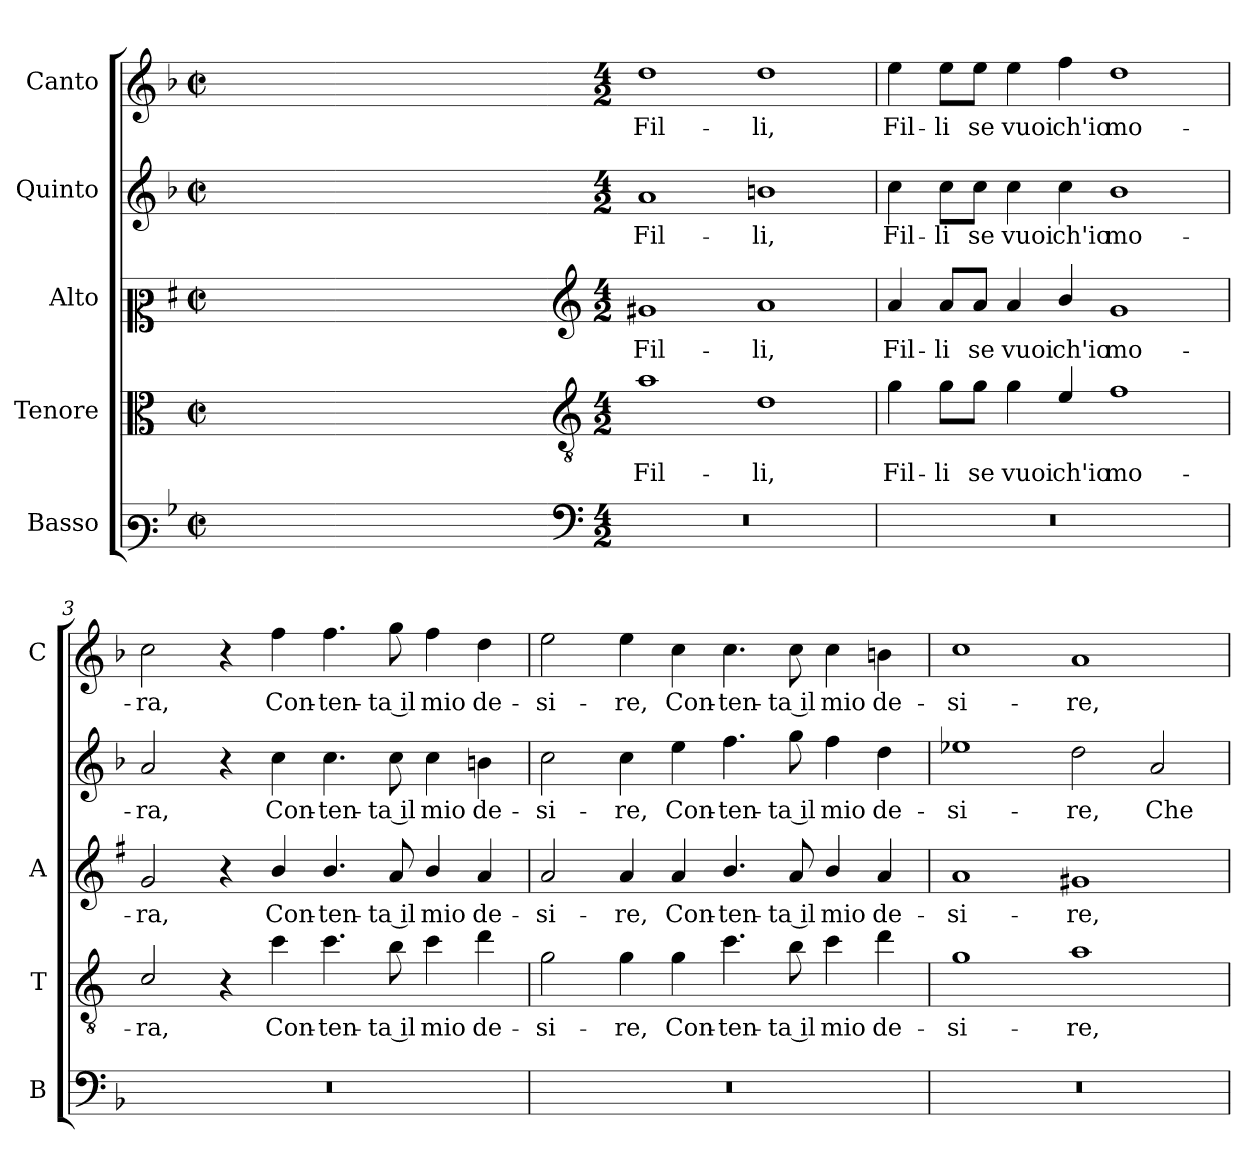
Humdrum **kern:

**kern	**kern	**text	**kern	**text	**kern	**text	**kern	**text
*part5	*part4	*part4	*part3	*part3	*part2	*part2	*part1	*part1
*staff5	*staff4	*staff4	*staff3	*staff3	*staff2	*staff2	*staff1	*staff1
*I"Basso	*I"Tenore	*	*I"Alto	*	*I"Quinto	*	*I"Canto	*
*I'B	*I'T	*	*I'A	*	*	*	*I'C	*
*clefF3	*clefC3	*	*clefC2	*	*clefG2	*	*clefG2	*
*	*ITrd4c7	*	*ITrd1c2	*	*	*	*	*
*k[b-]	*k[b-]	*	*k[b-]	*	*k[b-]	*	*k[b-]	*
*F:	*F:	*	*F:	*	*F:	*	*F:	*
*M2/2	*M2/2	*	*M2/2	*	*M2/2	*	*M2/2	*
*met(c|)	*met(c|)	*	*met(c|)	*	*met(c|)	*	*met(c|)	*
=	=	=	=	=	=	=	=	=
1ryy	1ryy	.	1ryy	.	1ryy	.	1ryy	.
=1X-	=1X-	=1X-	=1X-	=1X-	=1X-	=1X-	=1X-	=1X-
4ryy	4ryy	.	4ryy	.	4ryy	.	4ryy	.
4ryy	4ryy	.	4ryy	.	4ryy	.	4ryy	.
4ryy	4ryy	.	4ryy	.	4ryy	.	4ryy	.
4ryy	4ryy	.	4ryy	.	4ryy	.	4ryy	.
=1-	=1-	=1-	=1-	=1-	=1-	=1-	=1-	=1-
*clefF4	*clefGv2	*	*clefG2	*	*	*	*	*
*M4/2	*M4/2	*	*M4/2	*	*M4/2	*	*M4/2	*
!	!	!LO:LY:b	!	!LO:LY:b	!	!LO:LY:b	!	!LO:LY:b
0r	1d	Fil-	1f#X	Fil-	1a	Fil-	1dd	Fil-
!	!	!LO:LY:b	!	!LO:LY:b	!	!LO:LY:b	!	!LO:LY:b
.	1G	-li,	1g	-li,	1bn	-li,	1dd	-li,
=2	=2	=2	=2	=2	=2	=2	=2	=2
!	!	!LO:LY:b	!	!LO:LY:b	!	!LO:LY:b	!	!LO:LY:b
0r	4c\	Fil-	4g/	Fil-	4cc\	Fil-	4ee\	Fil-
!	!	!LO:LY:b	!	!LO:LY:b	!	!LO:LY:b	!	!LO:LY:b
.	8c\L	-li	8g/L	-li	8cc\L	-li	8ee\L	-li
!	!	!LO:LY:b	!	!LO:LY:b	!	!LO:LY:b	!	!LO:LY:b
.	8c\J	se	8g/J	se	8cc\J	se	8ee\J	se
!	!	!LO:LY:b	!	!LO:LY:b	!	!LO:LY:b	!	!LO:LY:b
.	4c\	vuoi	4g/	vuoi	4cc\	vuoi	4ee\	vuoi
!	!	!LO:LY:b	!	!LO:LY:b	!	!LO:LY:b	!	!LO:LY:b
.	4A/	ch'io	4a/	ch'io	4cc\	ch'io	4ff\	ch'io
!	!	!LO:LY:b	!	!LO:LY:b	!	!LO:LY:b	!	!LO:LY:b
.	1B-	mo-	1f	mo-	1b-	mo-	1dd	mo-
=3	=3	=3	=3	=3	=3	=3	=3	=3
!	!	!LO:LY:b	!	!LO:LY:b	!	!LO:LY:b	!	!LO:LY:b
0r	2F/	-ra,	2f/	-ra,	2a/	-ra,	2cc\	-ra,
.	4r	.	4r	.	4r	.	4r	.
!	!	!LO:LY:b	!	!LO:LY:b	!	!LO:LY:b	!	!LO:LY:b
.	4f\	Con-	4a/	Con-	4cc\	Con-	4ff\	Con-
!	!	!LO:LY:b	!	!LO:LY:b	!	!LO:LY:b	!	!LO:LY:b
.	4.f\	-ten-	4.a/	-ten-	4.cc\	-ten-	4.ff\	-ten-
!	!	!LO:LY:b	!	!LO:LY:b	!	!LO:LY:b	!	!LO:LY:b
.	8e\	-ta il	8g/	-ta il	8cc\	-ta il	8gg\	-ta il
!	!	!LO:LY:b	!	!LO:LY:b	!	!LO:LY:b	!	!LO:LY:b
.	4f\	mio	4a/	mio	4cc\	mio	4ff\	mio
!	!	!LO:LY:b	!	!LO:LY:b	!	!LO:LY:b	!	!LO:LY:b
.	4g\	de-	4g/	de-	4bn\	de-	4dd\	de-
!!LO:LB:g=z
=4	=4	=4	=4	=4	=4	=4	=4	=4
!	!	!LO:LY:b	!	!LO:LY:b	!	!LO:LY:b	!	!LO:LY:b
0r	2c\	-si-	2g/	-si-	2cc\	-si-	2ee\	-si-
!	!	!LO:LY:b	!	!LO:LY:b	!	!LO:LY:b	!	!LO:LY:b
.	4c\	-re,	4g/	-re,	4cc\	-re,	4ee\	-re,
!	!	!LO:LY:b	!	!LO:LY:b	!	!LO:LY:b	!	!LO:LY:b
.	4c\	Con-	4g/	Con-	4ee\	Con-	4cc\	Con-
!	!	!LO:LY:b	!	!LO:LY:b	!	!LO:LY:b	!	!LO:LY:b
.	4.f\	-ten-	4.a/	-ten-	4.ff\	-ten-	4.cc\	-ten-
!	!	!LO:LY:b	!	!LO:LY:b	!	!LO:LY:b	!	!LO:LY:b
.	8e\	-ta il	8g/	-ta il	8gg\	-ta il	8cc\	-ta il
!	!	!LO:LY:b	!	!LO:LY:b	!	!LO:LY:b	!	!LO:LY:b
.	4f\	mio	4a/	mio	4ff\	mio	4cc\	mio
!	!	!LO:LY:b	!	!LO:LY:b	!	!LO:LY:b	!	!LO:LY:b
.	4g\	de-	4g/	de-	4dd\	de-	4bn\	de-
=5	=5	=5	=5	=5	=5	=5	=5	=5
!	!	!LO:LY:b	!	!LO:LY:b	!	!LO:LY:b	!	!LO:LY:b
0r	1c	-si-	1g	-si-	1ee-X	-si-	1cc	-si-
!	!	!LO:LY:b	!	!LO:LY:b	!	!LO:LY:b	!	!LO:LY:b
.	1d	-re,	1f#X	-re,	2dd\	-re,	1a	-re,
!	!	!	!	!	!	!LO:LY:b	!	!
.	.	.	.	.	2a/	Che	.	.
=	=	=	=	=	=	=	=	=
*-	*-	*-	*-	*-	*-	*-	*-	*-
